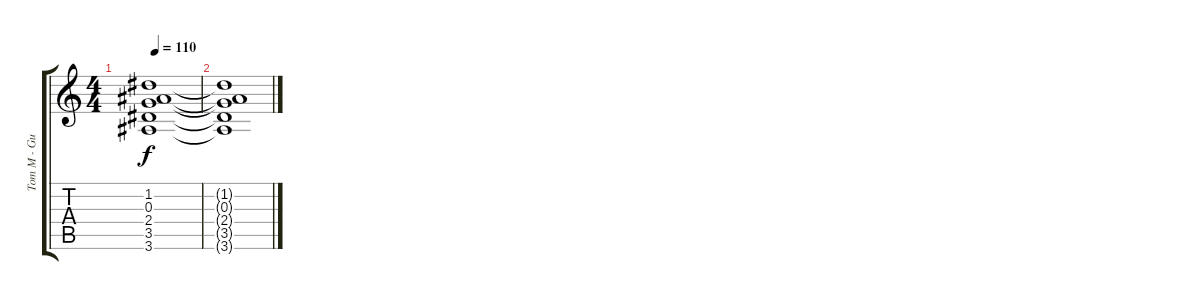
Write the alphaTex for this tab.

\track ("Tom M - Guitar" "Tom M - Gu") {instrument electricguitarclean}
\staff {score tabs}
\tuning (G4 D4 Bb3 F3 C3 G2) {hide}
\ts (4 4)
\tempo 110
\clef g2
\ks c
(1.2 0.3 2.4 3.5 3.6).1{dy f} |
(1.2{t} 0.3{t} 2.4{t} 3.5{t} 3.6{t}).1
